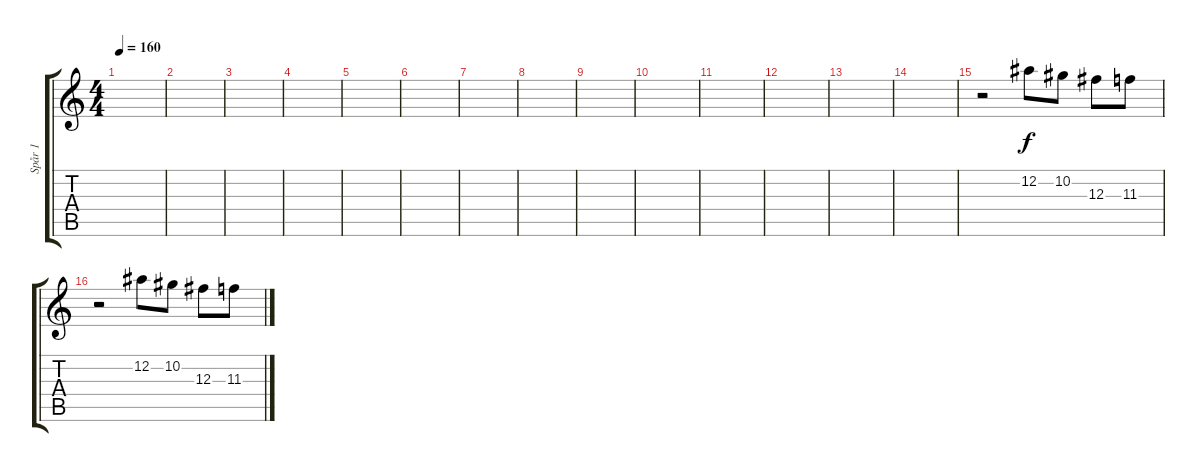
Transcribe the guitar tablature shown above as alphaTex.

\track ("Spår 1" "Spår 1") {instrument distortionguitar}
\staff {score tabs}
\tuning (Eb4 Bb3 Gb3 Db3 Ab2 Eb2) {hide}
\ts (4 4)
\tempo 160
\clef g2
\ks c
|
|
|
|
|
|
|
|
|
|
|
|
|
|
r.2{volume 13} 12.2.8 10.2.8 12.3.8 11.3.8 |
r.2{volume 16} 12.2.8 10.2.8 12.3.8 11.3.8
